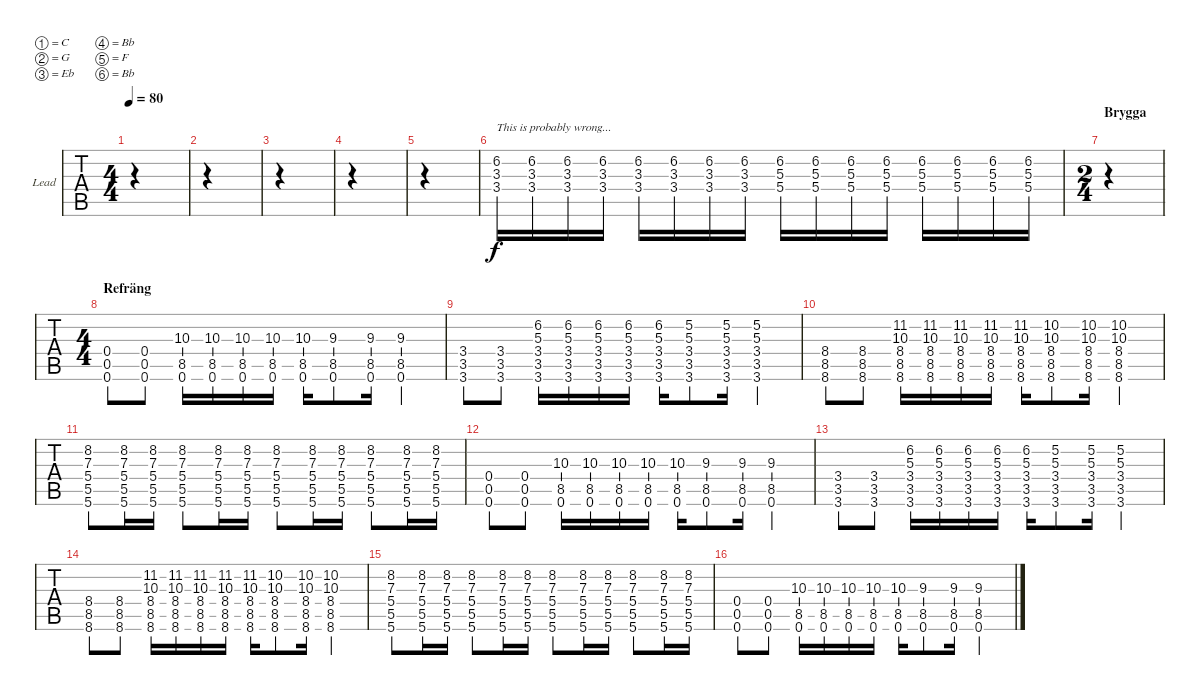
\defaultSystemsLayout 4
\bracketExtendMode groupsimilarinstruments
\firstSystemTrackNameOrientation horizontal
\otherSystemsTrackNameOrientation horizontal
\track ("Lead" "Lead") {instrument distortionguitar}
\staff {tabs}
\tuning (C4 G3 Eb3 Bb2 F2 Bb1)
\ts (4 4)
\tempo 80
\clef g2
\ks c
|
|
|
|
|
(3.4 3.3 6.2).16{txt "This is probably wrong..."} (3.4 3.3 6.2).16 (3.4 3.3 6.2).16 (3.4 3.3 6.2).16 (3.4 3.3 6.2).16 (3.4 3.3 6.2).16 (3.4 3.3 6.2).16 (3.4 3.3 6.2).16 (5.4 5.3 6.2).16 (5.4 5.3 6.2).16 (5.4 5.3 6.2).16 (5.4 5.3 6.2).16 (5.4 5.3 6.2).16 (5.4 5.3 6.2).16 (5.4 5.3 6.2).16 (5.4 5.3 6.2).16 |
\ts (2 4)
\section ("" "Brygga")
|
\ts (4 4)
\section ("" "Refräng")
(0.6 0.5 0.4).8 (0.6 0.5 0.4).8 (8.5 10.3 0.6).16 (8.5 10.3 0.6).16 (8.5 10.3 0.6).16 (8.5 10.3 0.6).16 (8.5 10.3 0.6).16 (8.5 9.3 0.6).8 (8.5 9.3 0.6).16 (8.5 9.3 0.6).4 |
(3.6 3.5 3.4).8 (3.6 3.5 3.4).8 (3.5 5.3 3.4 3.6 6.2).16 (3.5 5.3 3.4 3.6 6.2).16 (3.5 5.3 3.4 3.6 6.2).16 (3.5 5.3 3.4 3.6 6.2).16 (3.5 5.3 3.4 3.6 6.2).16 (3.5 5.3 3.4 3.6 5.2).8 (3.5 5.3 3.4 3.6 5.2).16 (3.5 5.3 3.4 3.6 5.2).4 |
(8.6 8.5 8.4).8 (8.6 8.5 8.4).8 (8.5 10.3 8.4 8.6 11.2).16 (8.5 10.3 8.4 8.6 11.2).16 (8.5 10.3 8.4 8.6 11.2).16 (8.5 10.3 8.4 8.6 11.2).16 (8.5 10.3 8.4 8.6 11.2).16 (8.5 10.3 8.4 8.6 10.2).8 (8.5 10.3 8.4 8.6 10.2).16 (8.5 10.3 8.4 8.6 10.2).4 |
(5.6 5.5 5.4 7.3 8.2).8 (5.5 7.3 5.4 5.6 8.2).16 (5.5 7.3 5.4 5.6 8.2).16 (5.6 5.5 5.4 7.3 8.2).8 (5.5 7.3 5.4 5.6 8.2).16 (5.5 7.3 5.4 5.6 8.2).16 (5.6 5.5 5.4 7.3 8.2).8 (5.5 7.3 5.4 5.6 8.2).16 (5.5 7.3 5.4 5.6 8.2).16 (5.6 5.5 5.4 7.3 8.2).8 (5.5 7.3 5.4 5.6 8.2).16 (5.5 7.3 5.4 5.6 8.2).16 |
(0.6 0.5 0.4).8 (0.6 0.5 0.4).8 (8.5 10.3 0.6).16 (8.5 10.3 0.6).16 (8.5 10.3 0.6).16 (8.5 10.3 0.6).16 (8.5 10.3 0.6).16 (8.5 9.3 0.6).8 (8.5 9.3 0.6).16 (8.5 9.3 0.6).4 |
(3.6 3.5 3.4).8 (3.6 3.5 3.4).8 (3.5 5.3 3.4 3.6 6.2).16 (3.5 5.3 3.4 3.6 6.2).16 (3.5 5.3 3.4 3.6 6.2).16 (3.5 5.3 3.4 3.6 6.2).16 (3.5 5.3 3.4 3.6 6.2).16 (3.5 5.3 3.4 3.6 5.2).8 (3.5 5.3 3.4 3.6 5.2).16 (3.5 5.3 3.4 3.6 5.2).4 |
(8.6 8.5 8.4).8 (8.6 8.5 8.4).8 (8.5 10.3 8.4 8.6 11.2).16 (8.5 10.3 8.4 8.6 11.2).16 (8.5 10.3 8.4 8.6 11.2).16 (8.5 10.3 8.4 8.6 11.2).16 (8.5 10.3 8.4 8.6 11.2).16 (8.5 10.3 8.4 8.6 10.2).8 (8.5 10.3 8.4 8.6 10.2).16 (8.5 10.3 8.4 8.6 10.2).4 |
(5.6 5.5 5.4 7.3 8.2).8 (5.5 7.3 5.4 5.6 8.2).16 (5.5 7.3 5.4 5.6 8.2).16 (5.6 5.5 5.4 7.3 8.2).8 (5.5 7.3 5.4 5.6 8.2).16 (5.5 7.3 5.4 5.6 8.2).16 (5.6 5.5 5.4 7.3 8.2).8 (5.5 7.3 5.4 5.6 8.2).16 (5.5 7.3 5.4 5.6 8.2).16 (5.6 5.5 5.4 7.3 8.2).8 (5.5 7.3 5.4 5.6 8.2).16 (5.5 7.3 5.4 5.6 8.2).16 |
(0.6 0.5 0.4).8 (0.6 0.5 0.4).8 (8.5 10.3 0.6).16 (8.5 10.3 0.6).16 (8.5 10.3 0.6).16 (8.5 10.3 0.6).16 (8.5 10.3 0.6).16 (8.5 9.3 0.6).8 (8.5 9.3 0.6).16 (8.5 9.3 0.6).4
